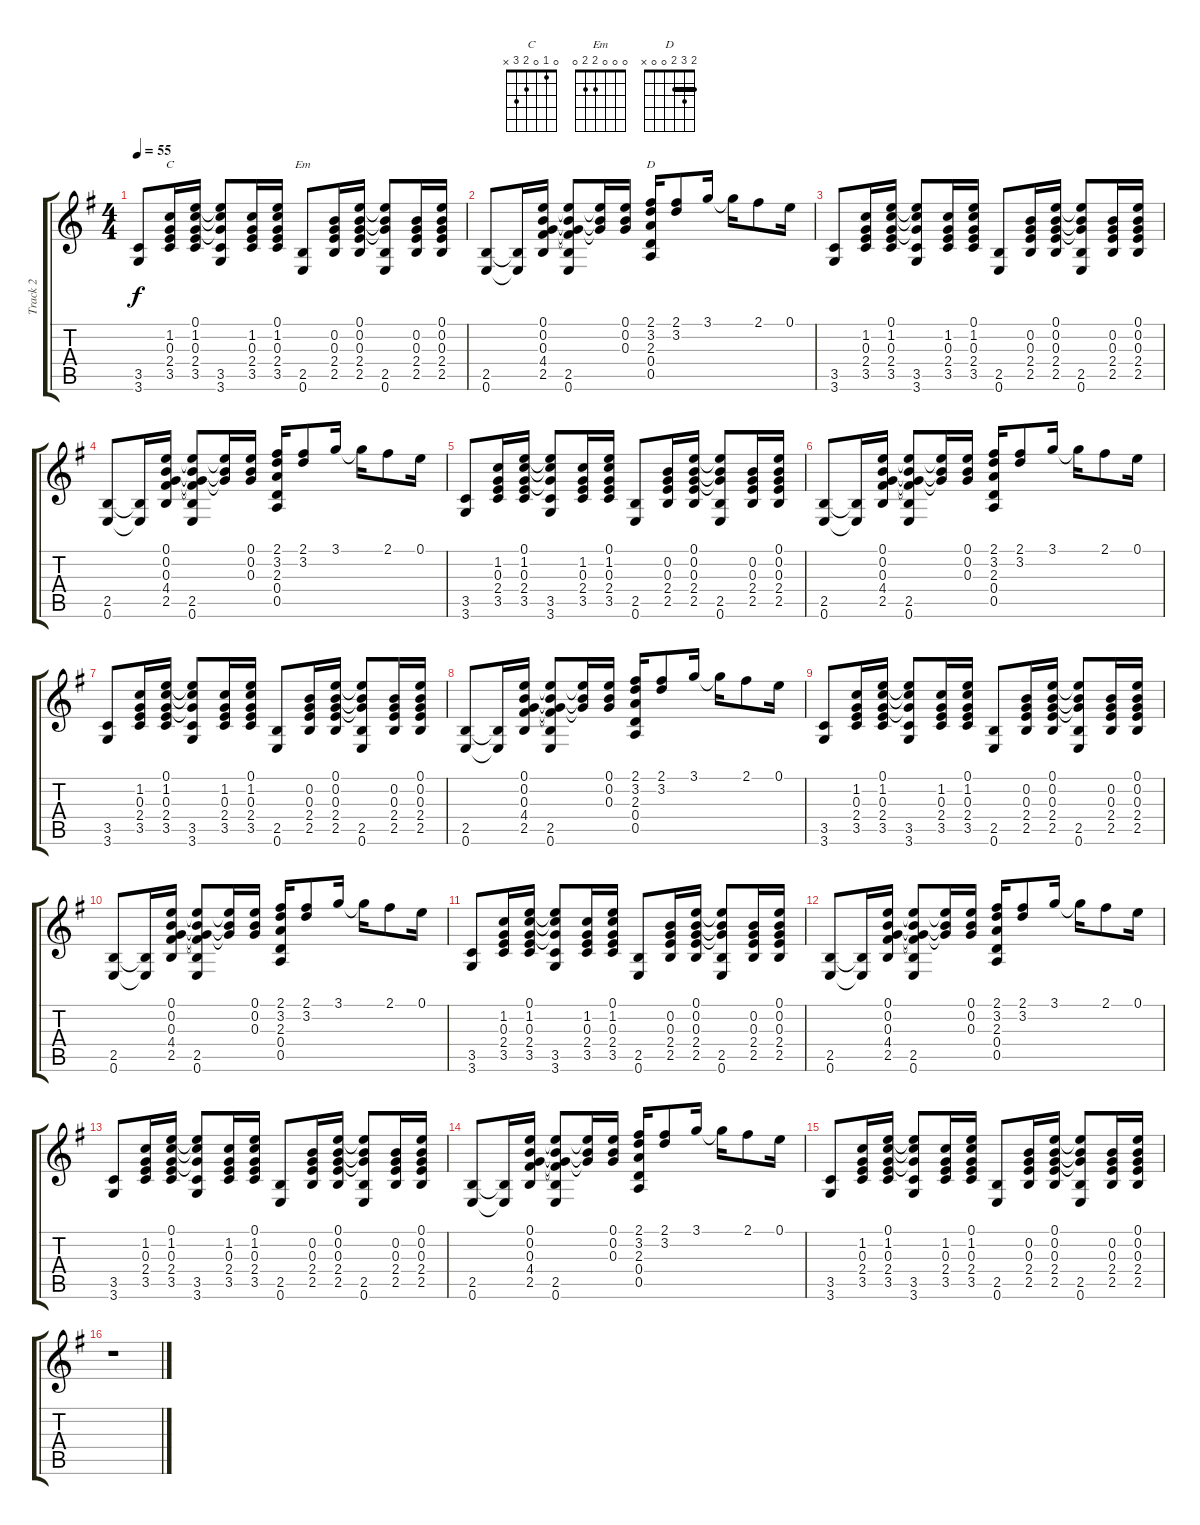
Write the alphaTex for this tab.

\track ("Track 2" "Track 2") {instrument acousticguitarsteel}
\staff {score tabs}
\tuning (E4 B3 G3 D3 A2 E2) {hide}
\chord ("C" 0 1 0 2 3 x)
\chord ("Em" 0 0 0 2 2 0)
\chord ("D" 2 3 2 0 0 x) {barre 2}
\ts (4 4)
\tempo 55
\clef g2
\ks eminor
(3.5 3.6).8{dy f} (1.2 0.3 2.4 3.5).16{ch "C"} (0.1 1.2 0.3 2.4 3.5).16 (0.1{t} 1.2{t} 0.3{t} 3.5 3.6).8 (1.2 0.3 2.4 3.5).16 (0.1 1.2 0.3 2.4 3.5).16 (2.5 0.6).8{ch "Em"} (0.2 0.3 2.4 2.5).16 (0.1 0.2 0.3 2.4 2.5).16 (0.1{t} 0.2{t} 0.3{t} 2.5 0.6).8 (0.2 0.3 2.4 2.5).16 (0.1 0.2 0.3 2.4 2.5).16 |
(2.5 0.6).8 (2.5{t} 0.6{t}).16 (0.1 0.2 0.3 4.4 2.5).16 (0.1{t} 0.2{t} 0.3{t} 4.4{t} 2.5 0.6).8 (0.1{t} 0.2{t} 0.3{t}).16 (0.1 0.2 0.3).16 (2.1 3.2 2.3 0.4 0.5).16{ch "D"} (2.1 3.2).8 3.1.16 3.1{t}.16 2.1.8 0.1.16 |
(3.5 3.6).8 (1.2 0.3 2.4 3.5).16 (0.1 1.2 0.3 2.4 3.5).16 (0.1{t} 1.2{t} 0.3{t} 3.5 3.6).8 (1.2 0.3 2.4 3.5).16 (0.1 1.2 0.3 2.4 3.5).16 (2.5 0.6).8 (0.2 0.3 2.4 2.5).16 (0.1 0.2 0.3 2.4 2.5).16 (0.1{t} 0.2{t} 0.3{t} 2.5 0.6).8 (0.2 0.3 2.4 2.5).16 (0.1 0.2 0.3 2.4 2.5).16 |
(2.5 0.6).8 (2.5{t} 0.6{t}).16 (0.1 0.2 0.3 4.4 2.5).16 (0.1{t} 0.2{t} 0.3{t} 4.4{t} 2.5 0.6).8 (0.1{t} 0.2{t} 0.3{t}).16 (0.1 0.2 0.3).16 (2.1 3.2 2.3 0.4 0.5).16 (2.1 3.2).8 3.1.16 3.1{t}.16 2.1.8 0.1.16 |
(3.5 3.6).8 (1.2 0.3 2.4 3.5).16 (0.1 1.2 0.3 2.4 3.5).16 (0.1{t} 1.2{t} 0.3{t} 3.5 3.6).8 (1.2 0.3 2.4 3.5).16 (0.1 1.2 0.3 2.4 3.5).16 (2.5 0.6).8 (0.2 0.3 2.4 2.5).16 (0.1 0.2 0.3 2.4 2.5).16 (0.1{t} 0.2{t} 0.3{t} 2.5 0.6).8 (0.2 0.3 2.4 2.5).16 (0.1 0.2 0.3 2.4 2.5).16 |
(2.5 0.6).8 (2.5{t} 0.6{t}).16 (0.1 0.2 0.3 4.4 2.5).16 (0.1{t} 0.2{t} 0.3{t} 4.4{t} 2.5 0.6).8 (0.1{t} 0.2{t} 0.3{t}).16 (0.1 0.2 0.3).16 (2.1 3.2 2.3 0.4 0.5).16 (2.1 3.2).8 3.1.16 3.1{t}.16 2.1.8 0.1.16 |
(3.5 3.6).8 (1.2 0.3 2.4 3.5).16 (0.1 1.2 0.3 2.4 3.5).16 (0.1{t} 1.2{t} 0.3{t} 3.5 3.6).8 (1.2 0.3 2.4 3.5).16 (0.1 1.2 0.3 2.4 3.5).16 (2.5 0.6).8 (0.2 0.3 2.4 2.5).16 (0.1 0.2 0.3 2.4 2.5).16 (0.1{t} 0.2{t} 0.3{t} 2.5 0.6).8 (0.2 0.3 2.4 2.5).16 (0.1 0.2 0.3 2.4 2.5).16 |
(2.5 0.6).8 (2.5{t} 0.6{t}).16 (0.1 0.2 0.3 4.4 2.5).16 (0.1{t} 0.2{t} 0.3{t} 4.4{t} 2.5 0.6).8 (0.1{t} 0.2{t} 0.3{t}).16 (0.1 0.2 0.3).16 (2.1 3.2 2.3 0.4 0.5).16 (2.1 3.2).8 3.1.16 3.1{t}.16 2.1.8 0.1.16 |
(3.5 3.6).8 (1.2 0.3 2.4 3.5).16 (0.1 1.2 0.3 2.4 3.5).16 (0.1{t} 1.2{t} 0.3{t} 3.5 3.6).8 (1.2 0.3 2.4 3.5).16 (0.1 1.2 0.3 2.4 3.5).16 (2.5 0.6).8 (0.2 0.3 2.4 2.5).16 (0.1 0.2 0.3 2.4 2.5).16 (0.1{t} 0.2{t} 0.3{t} 2.5 0.6).8 (0.2 0.3 2.4 2.5).16 (0.1 0.2 0.3 2.4 2.5).16 |
(2.5 0.6).8 (2.5{t} 0.6{t}).16 (0.1 0.2 0.3 4.4 2.5).16 (0.1{t} 0.2{t} 0.3{t} 4.4{t} 2.5 0.6).8 (0.1{t} 0.2{t} 0.3{t}).16 (0.1 0.2 0.3).16 (2.1 3.2 2.3 0.4 0.5).16 (2.1 3.2).8 3.1.16 3.1{t}.16 2.1.8 0.1.16 |
(3.5 3.6).8 (1.2 0.3 2.4 3.5).16 (0.1 1.2 0.3 2.4 3.5).16 (0.1{t} 1.2{t} 0.3{t} 3.5 3.6).8 (1.2 0.3 2.4 3.5).16 (0.1 1.2 0.3 2.4 3.5).16 (2.5 0.6).8 (0.2 0.3 2.4 2.5).16 (0.1 0.2 0.3 2.4 2.5).16 (0.1{t} 0.2{t} 0.3{t} 2.5 0.6).8 (0.2 0.3 2.4 2.5).16 (0.1 0.2 0.3 2.4 2.5).16 |
(2.5 0.6).8 (2.5{t} 0.6{t}).16 (0.1 0.2 0.3 4.4 2.5).16 (0.1{t} 0.2{t} 0.3{t} 4.4{t} 2.5 0.6).8 (0.1{t} 0.2{t} 0.3{t}).16 (0.1 0.2 0.3).16 (2.1 3.2 2.3 0.4 0.5).16 (2.1 3.2).8 3.1.16 3.1{t}.16 2.1.8 0.1.16 |
(3.5 3.6).8 (1.2 0.3 2.4 3.5).16 (0.1 1.2 0.3 2.4 3.5).16 (0.1{t} 1.2{t} 0.3{t} 3.5 3.6).8 (1.2 0.3 2.4 3.5).16 (0.1 1.2 0.3 2.4 3.5).16 (2.5 0.6).8 (0.2 0.3 2.4 2.5).16 (0.1 0.2 0.3 2.4 2.5).16 (0.1{t} 0.2{t} 0.3{t} 2.5 0.6).8 (0.2 0.3 2.4 2.5).16 (0.1 0.2 0.3 2.4 2.5).16 |
(2.5 0.6).8 (2.5{t} 0.6{t}).16 (0.1 0.2 0.3 4.4 2.5).16 (0.1{t} 0.2{t} 0.3{t} 4.4{t} 2.5 0.6).8 (0.1{t} 0.2{t} 0.3{t}).16 (0.1 0.2 0.3).16 (2.1 3.2 2.3 0.4 0.5).16 (2.1 3.2).8 3.1.16 3.1{t}.16 2.1.8 0.1.16 |
(3.5 3.6).8 (1.2 0.3 2.4 3.5).16 (0.1 1.2 0.3 2.4 3.5).16 (0.1{t} 1.2{t} 0.3{t} 3.5 3.6).8 (1.2 0.3 2.4 3.5).16 (0.1 1.2 0.3 2.4 3.5).16 (2.5 0.6).8 (0.2 0.3 2.4 2.5).16 (0.1 0.2 0.3 2.4 2.5).16 (0.1{t} 0.2{t} 0.3{t} 2.5 0.6).8 (0.2 0.3 2.4 2.5).16 (0.1 0.2 0.3 2.4 2.5).16 |
r.1
